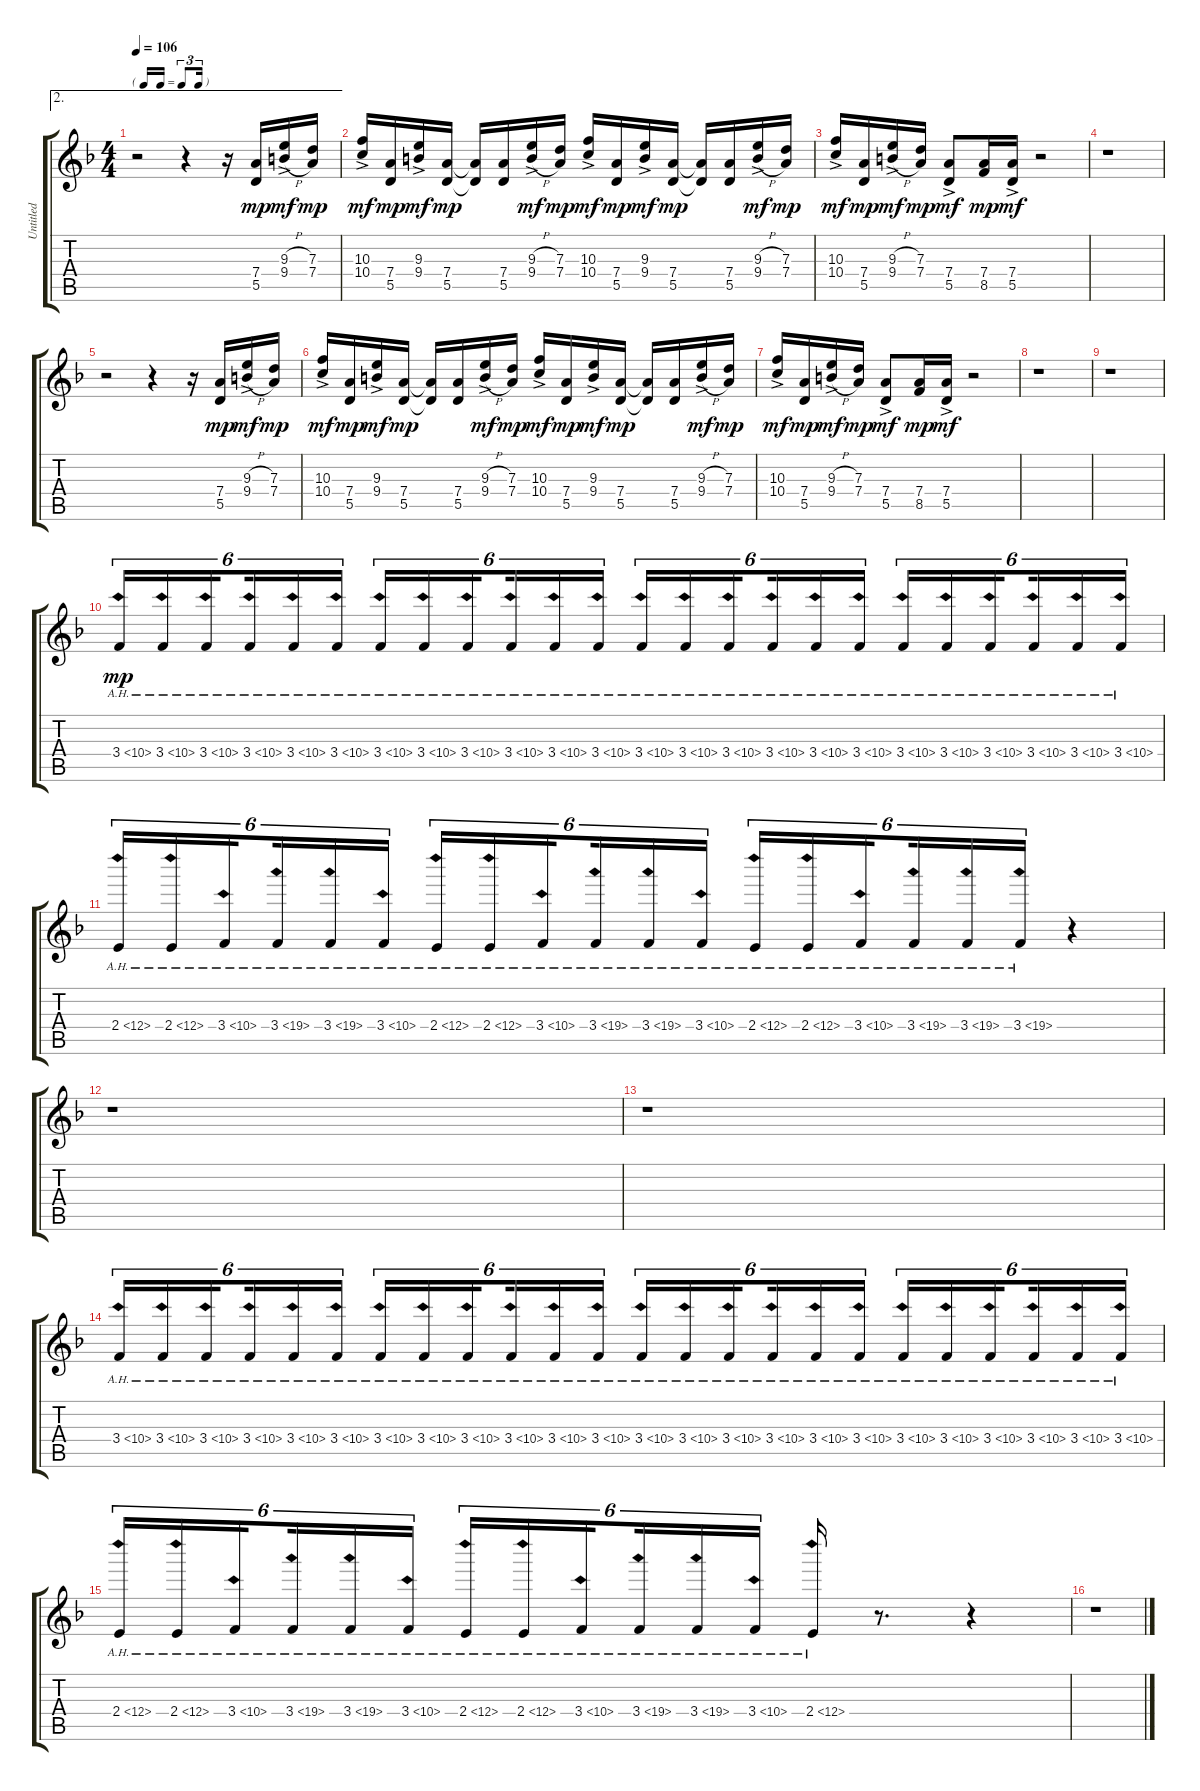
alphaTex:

\track ("Untitled" "Untitled") {instrument distortionguitar}
\staff {score tabs}
\tuning (E4 B3 G3 D3 A2 E2) {hide}
\ae 2
\ts (4 4)
\tf triplet16th
\tempo 106
\clef g2
\ks f
r.2{dy mf} r.4 r.16 (7.4 5.5).16{dy mp} (9.3{h ac} 9.4{h ac}).16{dy mf} (7.3 7.4).16{dy mp} |
(10.3{ac} 10.4{ac}).16{dy mf} (7.4 5.5).16{dy mp} (9.3{ac} 9.4{ac}).16{dy mf} (7.4 5.5).16{dy mp} (7.4{t} 5.5{t}).16 (7.4 5.5).16 (9.3{h ac} 9.4{h ac}).16{dy mf} (7.3 7.4).16{dy mp} (10.3{ac} 10.4{ac}).16{dy mf} (7.4 5.5).16{dy mp} (9.3{ac} 9.4{ac}).16{dy mf} (7.4 5.5).16{dy mp} (7.4{t} 5.5{t}).16 (7.4 5.5).16 (9.3{h ac} 9.4{h ac}).16{dy mf} (7.3 7.4).16{dy mp} |
(10.3{ac} 10.4{ac}).16{dy mf} (7.4 5.5).16{dy mp} (9.3{h ac} 9.4{h ac}).16{dy mf} (7.3 7.4).16{dy mp} (7.4{ac} 5.5{ac}).8{dy mf} (7.4 8.5).16{dy mp} (7.4{ac} 5.5{ac}).16{dy mf} r.2 |
r.1 |
r.2 r.4 r.16 (7.4 5.5).16{dy mp} (9.3{h ac} 9.4{h ac}).16{dy mf} (7.3 7.4).16{dy mp} |
(10.3{ac} 10.4{ac}).16{dy mf} (7.4 5.5).16{dy mp} (9.3{ac} 9.4{ac}).16{dy mf} (7.4 5.5).16{dy mp} (7.4{t} 5.5{t}).16 (7.4 5.5).16 (9.3{h ac} 9.4{h ac}).16{dy mf} (7.3 7.4).16{dy mp} (10.3{ac} 10.4{ac}).16{dy mf} (7.4 5.5).16{dy mp} (9.3{ac} 9.4{ac}).16{dy mf} (7.4 5.5).16{dy mp} (7.4{t} 5.5{t}).16 (7.4 5.5).16 (9.3{h ac} 9.4{h ac}).16{dy mf} (7.3 7.4).16{dy mp} |
(10.3{ac} 10.4{ac}).16{dy mf} (7.4 5.5).16{dy mp} (9.3{h ac} 9.4{h ac}).16{dy mf} (7.3 7.4).16{dy mp} (7.4{ac} 5.5{ac}).8{dy mf} (7.4 8.5).16{dy mp} (7.4{ac} 5.5{ac}).16{dy mf} r.2 |
r.1 |
r.1 |
3.4{ah 7}.16{tu (6 4) dy mp} 3.4{ah 7}.16{tu (6 4)} 3.4{ah 7}.16{tu (6 4) beam splitsecondary} 3.4{ah 7}.16{tu (6 4)} 3.4{ah 7}.16{tu (6 4)} 3.4{ah 7}.16{tu (6 4)} 3.4{ah 7}.16{tu (6 4)} 3.4{ah 7}.16{tu (6 4)} 3.4{ah 7}.16{tu (6 4) beam splitsecondary} 3.4{ah 7}.16{tu (6 4)} 3.4{ah 7}.16{tu (6 4)} 3.4{ah 7}.16{tu (6 4)} 3.4{ah 7}.16{tu (6 4)} 3.4{ah 7}.16{tu (6 4)} 3.4{ah 7}.16{tu (6 4) beam splitsecondary} 3.4{ah 7}.16{tu (6 4)} 3.4{ah 7}.16{tu (6 4)} 3.4{ah 7}.16{tu (6 4)} 3.4{ah 7}.16{tu (6 4)} 3.4{ah 7}.16{tu (6 4)} 3.4{ah 7}.16{tu (6 4) beam splitsecondary} 3.4{ah 7}.16{tu (6 4)} 3.4{ah 7}.16{tu (6 4)} 3.4{ah 7}.16{tu (6 4)} |
2.4{ah 10}.16{tu (6 4)} 2.4{ah 10}.16{tu (6 4)} 3.4{ah 7}.16{tu (6 4) beam splitsecondary} 3.4{ah 16}.16{tu (6 4)} 3.4{ah 16}.16{tu (6 4)} 3.4{ah 7}.16{tu (6 4)} 2.4{ah 10}.16{tu (6 4)} 2.4{ah 10}.16{tu (6 4)} 3.4{ah 7}.16{tu (6 4) beam splitsecondary} 3.4{ah 16}.16{tu (6 4)} 3.4{ah 16}.16{tu (6 4)} 3.4{ah 7}.16{tu (6 4)} 2.4{ah 10}.16{tu (6 4)} 2.4{ah 10}.16{tu (6 4)} 3.4{ah 7}.16{tu (6 4) beam splitsecondary} 3.4{ah 16}.16{tu (6 4)} 3.4{ah 16}.16{tu (6 4)} 3.4{ah 16}.16{tu (6 4)} r.4 |
r.1 |
r.1 |
3.4{ah 7}.16{tu (6 4)} 3.4{ah 7}.16{tu (6 4)} 3.4{ah 7}.16{tu (6 4) beam splitsecondary} 3.4{ah 7}.16{tu (6 4)} 3.4{ah 7}.16{tu (6 4)} 3.4{ah 7}.16{tu (6 4)} 3.4{ah 7}.16{tu (6 4)} 3.4{ah 7}.16{tu (6 4)} 3.4{ah 7}.16{tu (6 4) beam splitsecondary} 3.4{ah 7}.16{tu (6 4)} 3.4{ah 7}.16{tu (6 4)} 3.4{ah 7}.16{tu (6 4)} 3.4{ah 7}.16{tu (6 4)} 3.4{ah 7}.16{tu (6 4)} 3.4{ah 7}.16{tu (6 4) beam splitsecondary} 3.4{ah 7}.16{tu (6 4)} 3.4{ah 7}.16{tu (6 4)} 3.4{ah 7}.16{tu (6 4)} 3.4{ah 7}.16{tu (6 4)} 3.4{ah 7}.16{tu (6 4)} 3.4{ah 7}.16{tu (6 4) beam splitsecondary} 3.4{ah 7}.16{tu (6 4)} 3.4{ah 7}.16{tu (6 4)} 3.4{ah 7}.16{tu (6 4)} |
2.4{ah 10}.16{tu (6 4)} 2.4{ah 10}.16{tu (6 4)} 3.4{ah 7}.16{tu (6 4) beam splitsecondary} 3.4{ah 16}.16{tu (6 4)} 3.4{ah 16}.16{tu (6 4)} 3.4{ah 7}.16{tu (6 4)} 2.4{ah 10}.16{tu (6 4)} 2.4{ah 10}.16{tu (6 4)} 3.4{ah 7}.16{tu (6 4) beam splitsecondary} 3.4{ah 16}.16{tu (6 4)} 3.4{ah 16}.16{tu (6 4)} 3.4{ah 7}.16{tu (6 4)} 2.4{ah 10}.16 r.8{d} r.4 |
r.1
